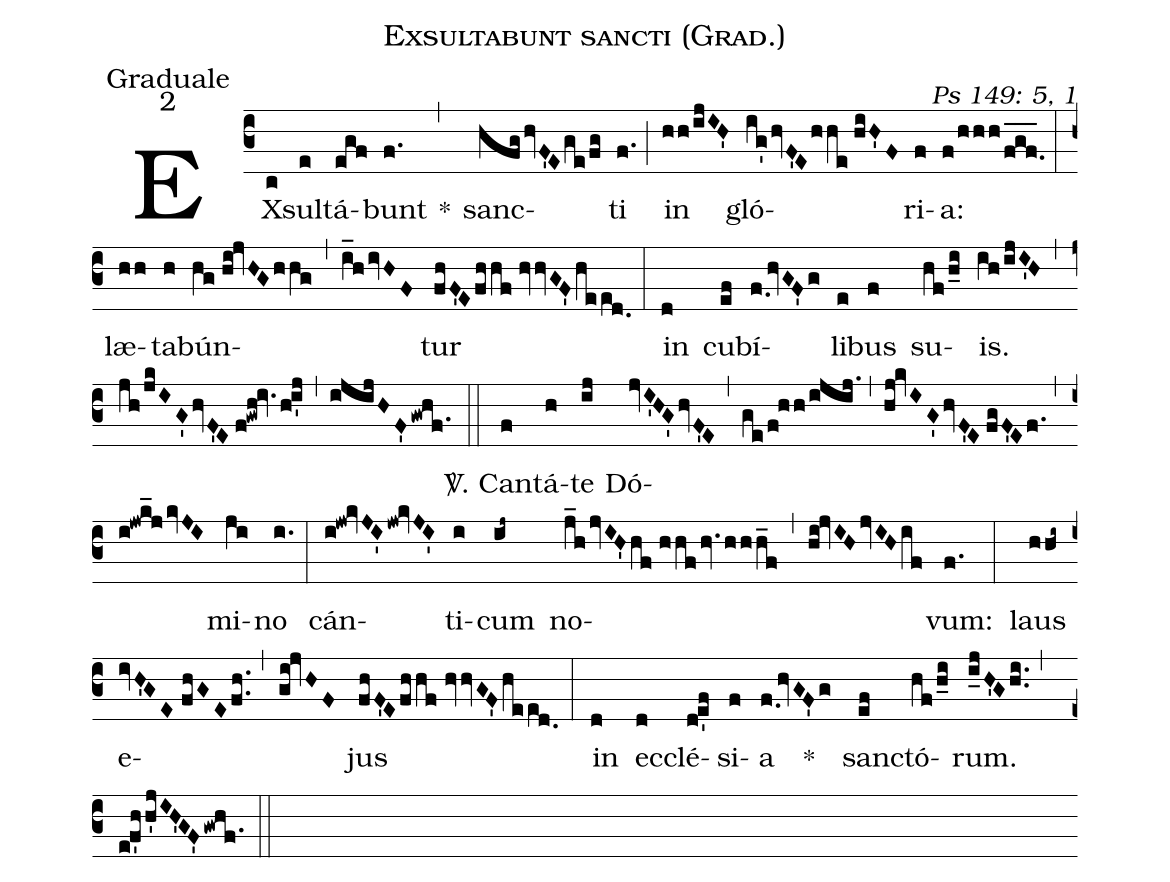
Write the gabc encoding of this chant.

name: Exsultabunt sancti (Grad.);
office-part: Graduale;
mode: 2;
commentary: Ps 149: 5, 1;
%%
(c3) EX(c)sul(e)tá(egf)bunt(f.) *(,) sanc(hfghvF'Ege/fg)ti(f.) (;) in(hh/ijIH') gló(ig'hvF'Ehhe//hiH'F)ri(f)a:(f/hhh/f_g_f._) (:)
læ(hh)ta(h)bún(hg//hi!jvHGhhg)(,)(i_hivHF)tur(fhF'Efhhf//hvvGF'heed.0) (:)
in(d) cu(ef)bí(f.0/[-0.5]hvGF'g)li(e)bus(f) su(hf/h_i)is.(ih/ijI'H) (,) (jh/jkIG'hvF'E//f!gwh!iv.hi'j) (,) (ijijHF'gwhf.1) (::)
<sp>V/</sp>. Can(f)tá(h)te(ij) Dó(jvI'HG'hvF'E)(,)(ge/f!hh/ijij.)(,)(hj!kvIG'hvF'E//fgF'Ef.)(,)(i!jwk_jkvJI)mi(ji)no(i.) (:)
cán(i!jw!kvJI'jw!kvJI')ti(i)cum(ij~) no(j_hjvIH'hf//hhfhv.hhh_f)(,)(hi!jvIHjvIHif)vum:(f.) (:)
laus(hhi~) e(ivH'GE//fhGEfh..)(,)(gi!jvHF)jus(fhF'Efhhf//hvvGF'heed.0) (:)
in(d) ec(d)clé(de'f)si(f)a(f.0/[-0.5]hvGF'g) *()
sanc(ef)tó(hf/h_i)rum.(i_jH'Ghi..) (,) (ef'hh'jIH'GF'gwhf.1) (::)
